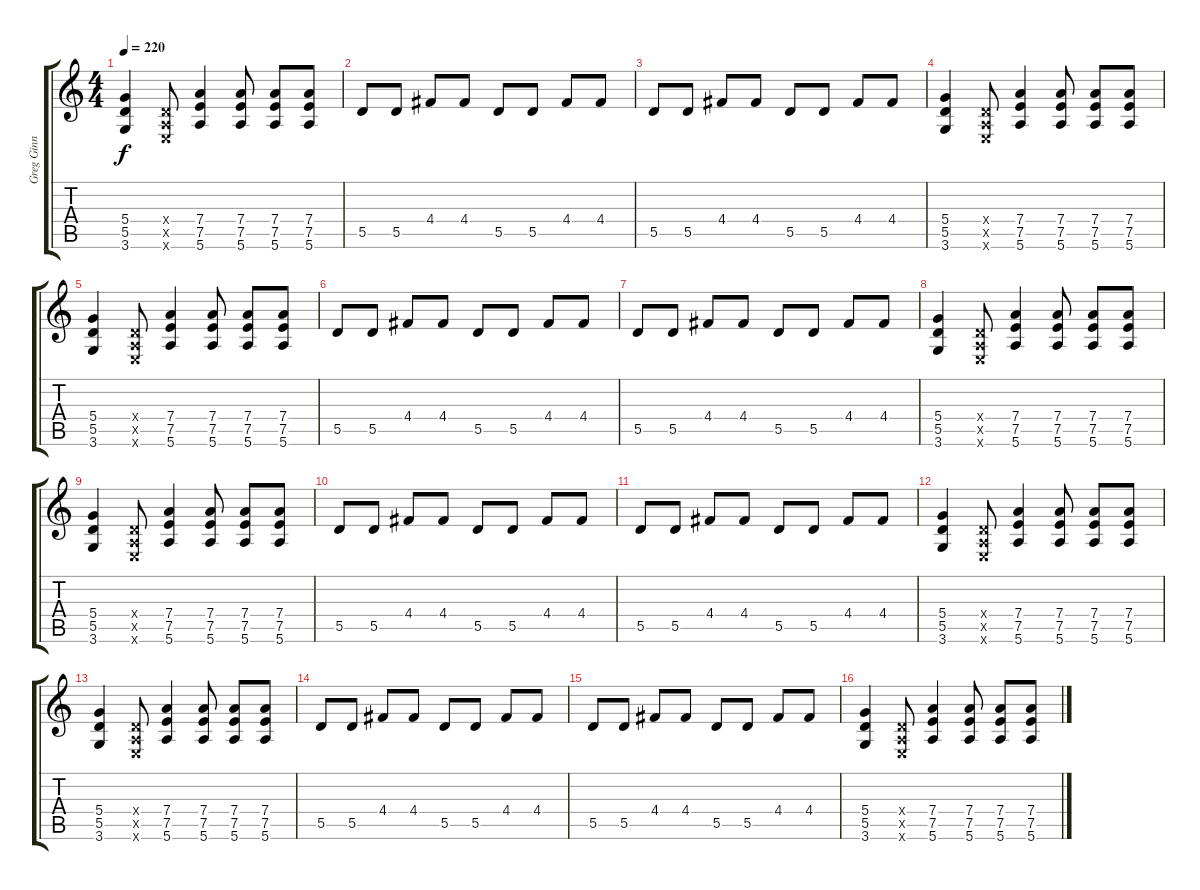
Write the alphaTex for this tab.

\track ("Greg Ginn" "Greg Ginn") {instrument distortionguitar}
\staff {score tabs}
\tuning (E4 B3 G3 D3 A2 E2) {hide}
\ts (4 4)
\tempo 220
\clef g2
\ks c
(5.4 5.5 3.6).4{dy f} (0.4{x} 0.5{x} 0.6{x}).8 (7.4 7.5 5.6).4 (7.4 7.5 5.6).8 (7.4 7.5 5.6).8 (7.4 7.5 5.6).8 |
5.5.8 5.5.8 4.4.8 4.4.8 5.5.8 5.5.8 4.4.8 4.4.8 |
5.5.8 5.5.8 4.4.8 4.4.8 5.5.8 5.5.8 4.4.8 4.4.8 |
(5.4 5.5 3.6).4 (0.4{x} 0.5{x} 0.6{x}).8 (7.4 7.5 5.6).4 (7.4 7.5 5.6).8 (7.4 7.5 5.6).8 (7.4 7.5 5.6).8 |
(5.4 5.5 3.6).4 (0.4{x} 0.5{x} 0.6{x}).8 (7.4 7.5 5.6).4 (7.4 7.5 5.6).8 (7.4 7.5 5.6).8 (7.4 7.5 5.6).8 |
5.5.8 5.5.8 4.4.8 4.4.8 5.5.8 5.5.8 4.4.8 4.4.8 |
5.5.8 5.5.8 4.4.8 4.4.8 5.5.8 5.5.8 4.4.8 4.4.8 |
(5.4 5.5 3.6).4 (0.4{x} 0.5{x} 0.6{x}).8 (7.4 7.5 5.6).4 (7.4 7.5 5.6).8 (7.4 7.5 5.6).8 (7.4 7.5 5.6).8 |
(5.4 5.5 3.6).4 (0.4{x} 0.5{x} 0.6{x}).8 (7.4 7.5 5.6).4 (7.4 7.5 5.6).8 (7.4 7.5 5.6).8 (7.4 7.5 5.6).8 |
5.5.8 5.5.8 4.4.8 4.4.8 5.5.8 5.5.8 4.4.8 4.4.8 |
5.5.8 5.5.8 4.4.8 4.4.8 5.5.8 5.5.8 4.4.8 4.4.8 |
(5.4 5.5 3.6).4 (0.4{x} 0.5{x} 0.6{x}).8 (7.4 7.5 5.6).4 (7.4 7.5 5.6).8 (7.4 7.5 5.6).8 (7.4 7.5 5.6).8 |
(5.4 5.5 3.6).4 (0.4{x} 0.5{x} 0.6{x}).8 (7.4 7.5 5.6).4 (7.4 7.5 5.6).8 (7.4 7.5 5.6).8 (7.4 7.5 5.6).8 |
5.5.8 5.5.8 4.4.8 4.4.8 5.5.8 5.5.8 4.4.8 4.4.8 |
5.5.8 5.5.8 4.4.8 4.4.8 5.5.8 5.5.8 4.4.8 4.4.8 |
(5.4 5.5 3.6).4 (0.4{x} 0.5{x} 0.6{x}).8 (7.4 7.5 5.6).4 (7.4 7.5 5.6).8 (7.4 7.5 5.6).8 (7.4 7.5 5.6).8
